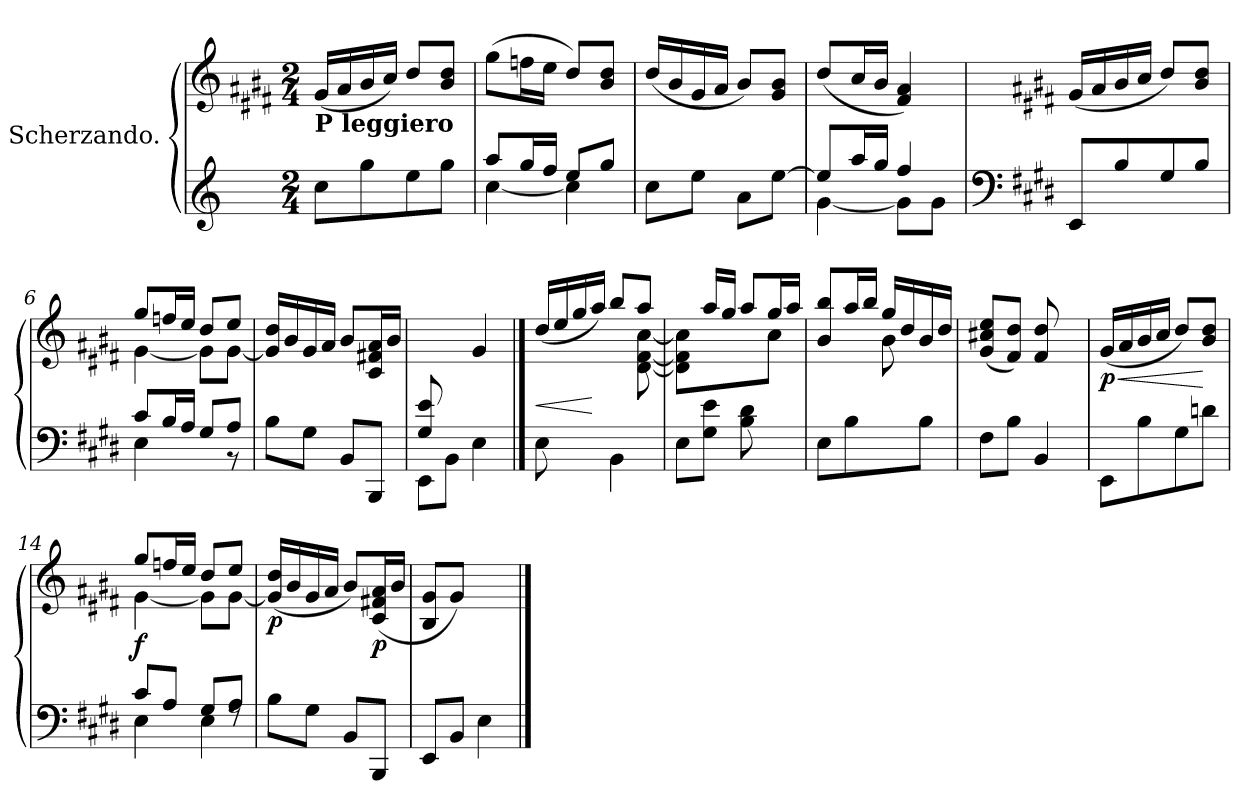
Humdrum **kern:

**kern	**kern	**dynam
*part1	*part1	*part1
*staff2	*staff1	*staff1/2
*I"Scherzando.	*	*
*	*clefG3	*
*	*k[f#c#g#d#]	*
*M2/4	*M2/4	*
=1	=1	=1
!	!LO:TX:b:B:t=P leggiero	!
8cc\L	(<16e/LL	.
.	16f#/	.
8gg\	16g#/	.
.	16a/JJ)	.
8ee\	8b/L	.
8gg\J	8g#/ 8b/J	.
=2	=2	=2
*^	*	*
8aa/L	[<4cc\	(>8ee\L	.
16gg/L	.	16ddn\L	.
16ff/JJ	.	16cc#\JJ	.
8ee/L	4cc\]	8b/L)	.
8gg/J	.	8g#/ 8b/J	.
*v	*v	*	*
=3	=3	=3
8cc\L	(<16b/LL	.
.	16g#/	.
8ee\J	16e/	.
.	16f#/JJ	.
8a\L	8g#/L)	.
[>8ee\J	8e/ 8g#/J	.
=4	=4	=4
*^	*	*
8ee/L]	[<4g\	(<8b/L	.
16aa/L	.	16a/L	.
16gg/JJ	.	16g#/JJ	.
4ff/	8g\L]	4d#/ 4f#/)	.
.	8g\J	.	.
*v	*v	*	*
!!LO:LB:g=z
=5	=5	=5
*clefF4	*	*
*k[f#c#g#d#]	*k[f#c#g#d#]	*
8EE/L	(<16e/LL	.
.	16f#/	.
8B/	16g#/	.
.	16a/JJ	.
8G#/	8b/L)	.
8B/J	8g#/ 8b/J	.
=6	=6	=6
*^	*^	*
8c#/L	(<4E\	8ee/L	[<4e\	.
16B/L	.	16ddn/L	.	.
16A/JJ	.	16cc#/JJ	.	.
8G#/L	8ryy	8b/L	8e\L]	.
8A/J	8r	8cc#/J	[<8e\J	.
*v	*v	*	*	*
*	*v	*v	*
=7	=7	=7
8B\L	16e/] 16b/LL	.
.	16g#/	.
8G#\J	16e/	.
.	16f#/JJ	.
8BB/L	8g#/L)	.
8BBB/J	16A/ 16d#X/ 16f#/L	.
.	16g#/JJ	.
=8	=8	=8
*^	*	*
8G#/ 8e/L	8EE\L	8ryy	.
4.ryy	8BB\J	8e/J	.
.	4E\	4e/	.
!!LO:LB:g=z
==9	==9	==9	==9
!	!	!	!LO:HP:b
*	*	*^	*
8E\L	4ryy	(>16b/LL	8ryy	<
.	.	16cc#/	.	.
4.ryy	.	16ee/	8B\ 8g#\J	.
.	.	16ff#/JJ)	.	[
.	4BB\	8gg#/L	8ryy	.
.	.	8ff#/J	[8B\ [8d#\ [8a\	.
*v	*v	*	*	*
=10	=10	=10	=10
8E\L	8ryy	8B\] 8d#\] 8a\]	.
8G#\ 8e\J	16ff#/LL	4ryy	.
.	16ee/JJ	.	.
8B\ 8d#\L	8ff#/L	.	.
8ryy	16ee/L	8a\J	.
.	16ff#/JJ	.	.
=11	=11	=11	=11
8E\L	8g#/ 8gg#/L	4ryy	.
8B\	16ff#/L	.	.
.	16gg#/JJ	.	.
8ryy	16ee/LL	8g#\	.
.	16b/	.	.
8B\J	16g#/	8ryy	.
.	16b/JJ	.	.
*	*v	*v	*
=12	=12	=12
8F#\L	(<8e/ 8a#X/ 8cc#/L	.
8B\J	8d#/ 8b/J)	.
4BB/	8d#/ 8b/L	.
.	8ryy	.
!!LO:LB:g=z
=13	=13	=13
!	!	!LO:HP:b
!	!	!LO:DY:n=1:b
8EE\L	(<16e/LL	< p
.	16f#/	.
8B\	16g#/	.
.	16a/JJ	.
8G#\	8b/L)	.
8dn\J	8g#/ 8b/J	[
=14	=14	=14
*^	*^	*
*	*^	*	*	*
!	!	!	!	!	!LO:DY:b
8c#/L	4E\	4.ryy	8ee/L	[<4e\	f
8A/J	.	.	16ddn/L	.	.
.	.	.	16cc#/JJ	.	.
8G#/L	4E\	.	8b/L	8e\L]	.
8A/J	.	8rE	8cc#/J	[<8e\J	.
=15	=15	=15	=15	=15	=15
!	!	!	!	!	!LO:DY:b
*v	*v	*v	*	*	*
*	*v	*v	*
8B\L	(<16e/] 16b/LL	p
.	16g#/	.
8G#\J	16e/	.
.	16f#/JJ	.
8BB/L	8g#/L)	.
!	!	!LO:DY:b
8BBB/J	(>16A/ 16d#X/ 16f#/L	p
.	16g#/JJ	.
=16	=16	=16
8EE/L	8G#/ 8e/L	.
8BB/J	8e/J)	.
4E\	4ryy	.
==	==	==
*-	*-	*-
